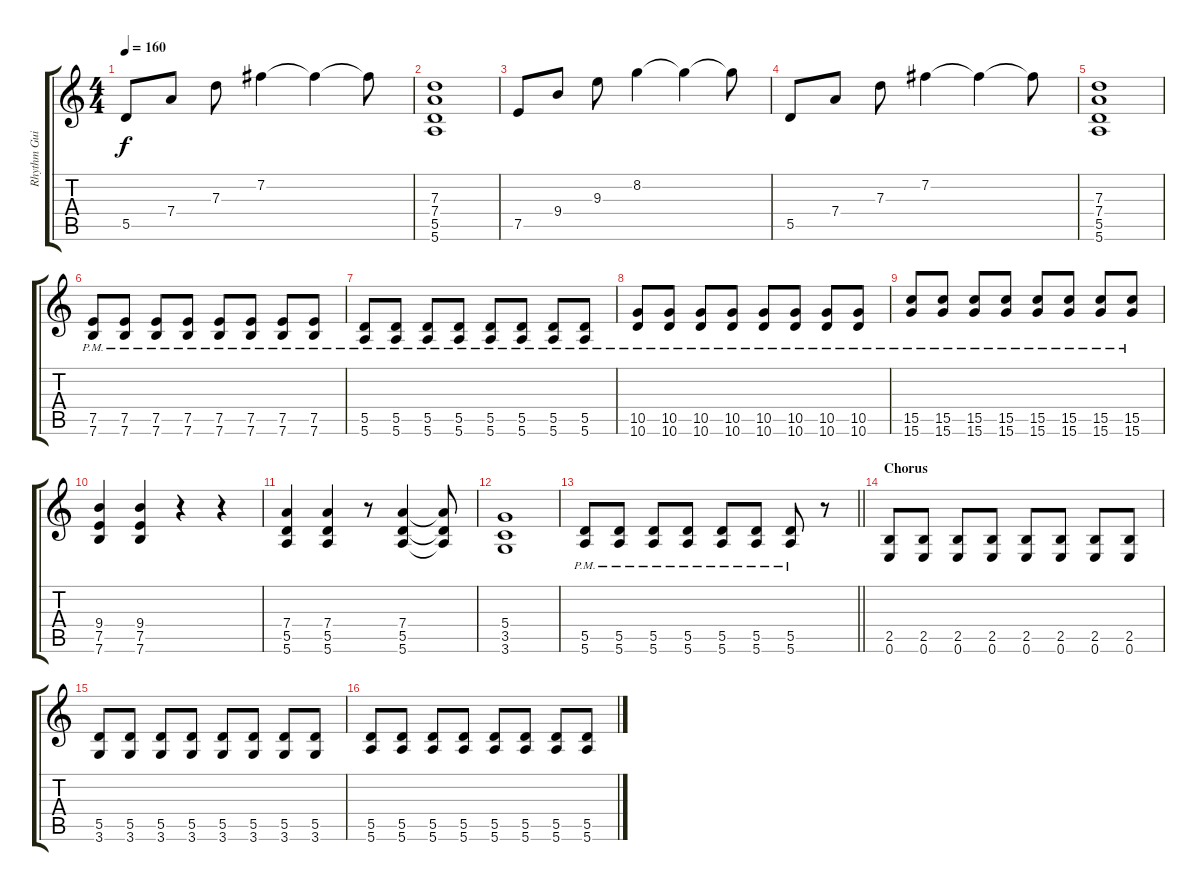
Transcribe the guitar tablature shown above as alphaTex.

\track ("Rhythm Guitar" "Rhythm Gui") {instrument distortionguitar}
\staff {score tabs}
\tuning (E4 B3 G3 D3 A2 E2) {hide}
\ts (4 4)
\tempo 160
\clef g2
\ks c
5.5.8{dy f} 7.4.8 7.3.8 7.2.4 7.2{t}.4 7.2{t}.8 |
(7.3 7.4 5.5 5.6).1{volume 16 instrument distortionguitar} |
7.5.8{volume 10 instrument electricguitarclean} 9.4.8 9.3.8 8.2.4 8.2{t}.4 8.2{t}.8 |
5.5.8 7.4.8 7.3.8 7.2.4 7.2{t}.4 7.2{t}.8 |
(7.3 7.4 5.5 5.6).1{volume 16 instrument distortionguitar} |
(7.5{pm} 7.6{pm}).8 (7.5{pm} 7.6{pm}).8 (7.5{pm} 7.6{pm}).8 (7.5{pm} 7.6{pm}).8 (7.5{pm} 7.6{pm}).8 (7.5{pm} 7.6{pm}).8 (7.5{pm} 7.6{pm}).8 (7.5{pm} 7.6{pm}).8 |
(5.5{pm} 5.6{pm}).8 (5.5{pm} 5.6{pm}).8 (5.5{pm} 5.6{pm}).8 (5.5{pm} 5.6{pm}).8 (5.5{pm} 5.6{pm}).8 (5.5{pm} 5.6{pm}).8 (5.5{pm} 5.6{pm}).8 (5.5{pm} 5.6{pm}).8 |
(10.5{pm} 10.6{pm}).8 (10.5{pm} 10.6{pm}).8 (10.5{pm} 10.6{pm}).8 (10.5{pm} 10.6{pm}).8 (10.5{pm} 10.6{pm}).8 (10.5{pm} 10.6{pm}).8 (10.5{pm} 10.6{pm}).8 (10.5{pm} 10.6{pm}).8 |
(15.5{pm} 15.6{pm}).8 (15.5{pm} 15.6{pm}).8 (15.5{pm} 15.6{pm}).8 (15.5{pm} 15.6{pm}).8 (15.5{pm} 15.6{pm}).8 (15.5{pm} 15.6{pm}).8 (15.5{pm} 15.6{pm}).8 (15.5{pm} 15.6{pm}).8 |
(9.4 7.5 7.6).4 (9.4 7.5 7.6).4 r.4 r.4 |
(7.4 5.5 5.6).4 (7.4 5.5 5.6).4 r.8 (7.4 5.5 5.6).4 (7.4{t} 5.5{t} 5.6{t}).8 |
(5.4 3.5 3.6).1 |
\barLineRight lightlight
(5.5{pm} 5.6{pm}).8 (5.5{pm} 5.6{pm}).8 (5.5{pm} 5.6{pm}).8 (5.5{pm} 5.6{pm}).8 (5.5{pm} 5.6{pm}).8 (5.5{pm} 5.6{pm}).8 (5.5{pm} 5.6{pm}).8 r.8 |
\section ("" "Chorus")
(2.5 0.6).8 (2.5 0.6).8 (2.5 0.6).8 (2.5 0.6).8 (2.5 0.6).8 (2.5 0.6).8 (2.5 0.6).8 (2.5 0.6).8 |
(5.5 3.6).8 (5.5 3.6).8 (5.5 3.6).8 (5.5 3.6).8 (5.5 3.6).8 (5.5 3.6).8 (5.5 3.6).8 (5.5 3.6).8 |
(5.5 5.6).8 (5.5 5.6).8 (5.5 5.6).8 (5.5 5.6).8 (5.5 5.6).8 (5.5 5.6).8 (5.5 5.6).8 (5.5 5.6).8
